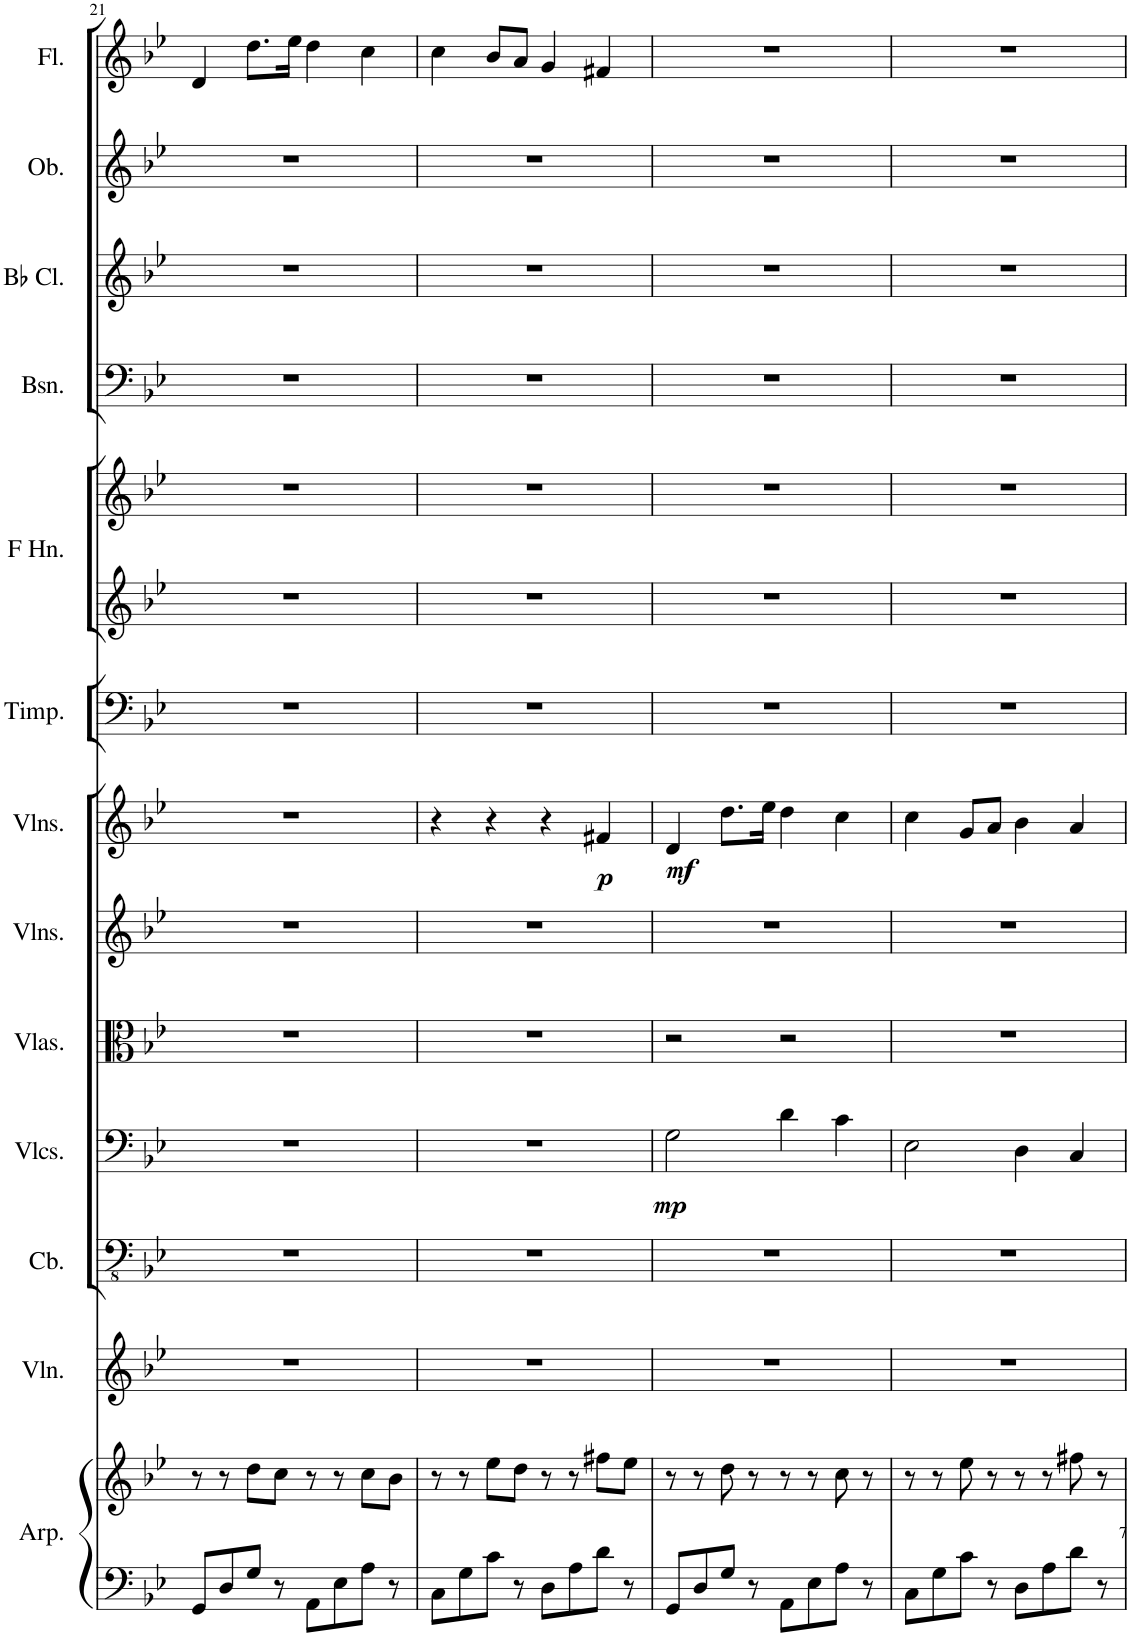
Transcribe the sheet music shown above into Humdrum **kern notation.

**kern	**kern	**kern	**kern	**kern	**dynam	**kern	**kern	**kern	**dynam	**kern	**kern	**kern	**kern	**kern	**kern	**kern
*part13	*part13	*part12	*part11	*part10	*part10	*part9	*part8	*part7	*part7	*part6	*part5	*part5	*part4	*part3	*part2	*part1
*staff15	*staff14	*staff13	*staff12	*staff11	*staff11	*staff10	*staff9	*staff8	*staff8	*staff7	*staff6	*staff5	*staff4	*staff3	*staff2	*staff1
*I"Arpa	*	*I"Violín	*I"Contrabass	*I"Violoncellos	*	*I"Violas	*I"Violins II	*I"Violins I	*	*I"Timpani	*I"Horns in F	*	*I"Bassoons	*I"Clarinets in Bb	*I"Oboes	*I"Flutes
*I'Arp.	*	*I'Vln.	*I'Cb.	*I'Vlcs.	*	*I'Vlas.	*I'Vlns.	*I'Vlns.	*	*I'Timp.	*	*	*I'Bsn.	*	*I'Ob.	*I'Fl.
!!LO:PB:g=z
*clefF4	*clefG2	*clefG2	*clefFv4	*clefF4	*	*clefC3	*clefG2	*clefG2	*	*clefF4	*clefG2	*clefG2	*clefF4	*clefG2	*clefG2	*clefG2
*	*	*	*ITrd7c12	*	*	*	*	*	*	*	*ITrd4c7	*ITrd4c7	*	*ITrd1c2	*	*
*k[b-e-]	*k[b-e-]	*k[b-e-]	*k[b-e-]	*k[b-e-]	*	*k[b-e-]	*k[b-e-]	*k[b-e-]	*	*k[b-e-]	*k[b-e-]	*k[b-e-]	*k[b-e-]	*k[b-e-]	*k[b-e-]	*k[b-e-]
*M4/4	*M4/4	*M4/4	*M4/4	*M4/4	*	*M4/4	*M4/4	*M4/4	*	*M4/4	*M4/4	*M4/4	*M4/4	*M4/4	*M4/4	*M4/4
=21	=21	=21	=21	=21	=21	=21	=21	=21	=21	=21	=21	=21	=21	=21	=21	=21
8GG/L	8r	1r	1r	1r	.	1r	1r	1r	.	1r	1r	1r	1r	1r	1r	4d/
8D/	8r	.	.	.	.	.	.	.	.	.	.	.	.	.	.	.
8G/J	8dd\L	.	.	.	.	.	.	.	.	.	.	.	.	.	.	8.dd\L
8r	8cc\J	.	.	.	.	.	.	.	.	.	.	.	.	.	.	.
.	.	.	.	.	.	.	.	.	.	.	.	.	.	.	.	16ee-\Jk
8AA\L	8r	.	.	.	.	.	.	.	.	.	.	.	.	.	.	4dd\
8E-\	8r	.	.	.	.	.	.	.	.	.	.	.	.	.	.	.
8A\J	8cc\L	.	.	.	.	.	.	.	.	.	.	.	.	.	.	4cc\
8r	8b-\J	.	.	.	.	.	.	.	.	.	.	.	.	.	.	.
=22	=22	=22	=22	=22	=22	=22	=22	=22	=22	=22	=22	=22	=22	=22	=22	=22
8C\L	8r	1r	1r	1r	.	1r	1r	4r	.	1r	1r	1r	1r	1r	1r	4cc\
8G\	8r	.	.	.	.	.	.	.	.	.	.	.	.	.	.	.
8c\J	8ee-\L	.	.	.	.	.	.	4r	.	.	.	.	.	.	.	8b-/L
8r	8dd\J	.	.	.	.	.	.	.	.	.	.	.	.	.	.	8a/J
8D\L	8r	.	.	.	.	.	.	4r	.	.	.	.	.	.	.	4g/
8A\	8r	.	.	.	.	.	.	.	.	.	.	.	.	.	.	.
!	!	!	!	!	!	!	!	!	!LO:DY:b	!	!	!	!	!	!	!
8d\J	8ff#X\L	.	.	.	.	.	.	4f#X/	p	.	.	.	.	.	.	4f#X/
8r	8ee-\J	.	.	.	.	.	.	.	.	.	.	.	.	.	.	.
=23	=23	=23	=23	=23	=23	=23	=23	=23	=23	=23	=23	=23	=23	=23	=23	=23
!	!	!	!	!	!LO:DY:b	!	!	!	!LO:DY:b	!	!	!	!	!	!	!
8GG/L	8r	1r	1r	2G\	mp	2r	1r	4d/	mf	1r	1r	1r	1r	1r	1r	1r
8D/	8r	.	.	.	.	.	.	.	.	.	.	.	.	.	.	.
8G/J	8dd\	.	.	.	.	.	.	8.dd\L	.	.	.	.	.	.	.	.
8r	8r	.	.	.	.	.	.	.	.	.	.	.	.	.	.	.
.	.	.	.	.	.	.	.	16ee-\Jk	.	.	.	.	.	.	.	.
8AA\L	8r	.	.	4d\	.	2r	.	4dd\	.	.	.	.	.	.	.	.
8E-\	8r	.	.	.	.	.	.	.	.	.	.	.	.	.	.	.
8A\J	8cc\	.	.	4c\	.	.	.	4cc\	.	.	.	.	.	.	.	.
8r	8r	.	.	.	.	.	.	.	.	.	.	.	.	.	.	.
=24	=24	=24	=24	=24	=24	=24	=24	=24	=24	=24	=24	=24	=24	=24	=24	=24
8C\L	8r	1r	1r	2E-\	.	1r	1r	4cc\	.	1r	1r	1r	1r	1r	1r	1r
8G\	8r	.	.	.	.	.	.	.	.	.	.	.	.	.	.	.
8c\J	8ee-\	.	.	.	.	.	.	8g/L	.	.	.	.	.	.	.	.
8r	8r	.	.	.	.	.	.	8a/J	.	.	.	.	.	.	.	.
8D\L	8r	.	.	4D\	.	.	.	4b-\	.	.	.	.	.	.	.	.
8A\	8r	.	.	.	.	.	.	.	.	.	.	.	.	.	.	.
8d\J	8ff#X\	.	.	4C/	.	.	.	4a/	.	.	.	.	.	.	.	.
8r	8r	.	.	.	.	.	.	.	.	.	.	.	.	.	.	.
=	=	=	=	=	=	=	=	=	=	=	=	=	=	=	=	=
*-	*-	*-	*-	*-	*-	*-	*-	*-	*-	*-	*-	*-	*-	*-	*-	*-
